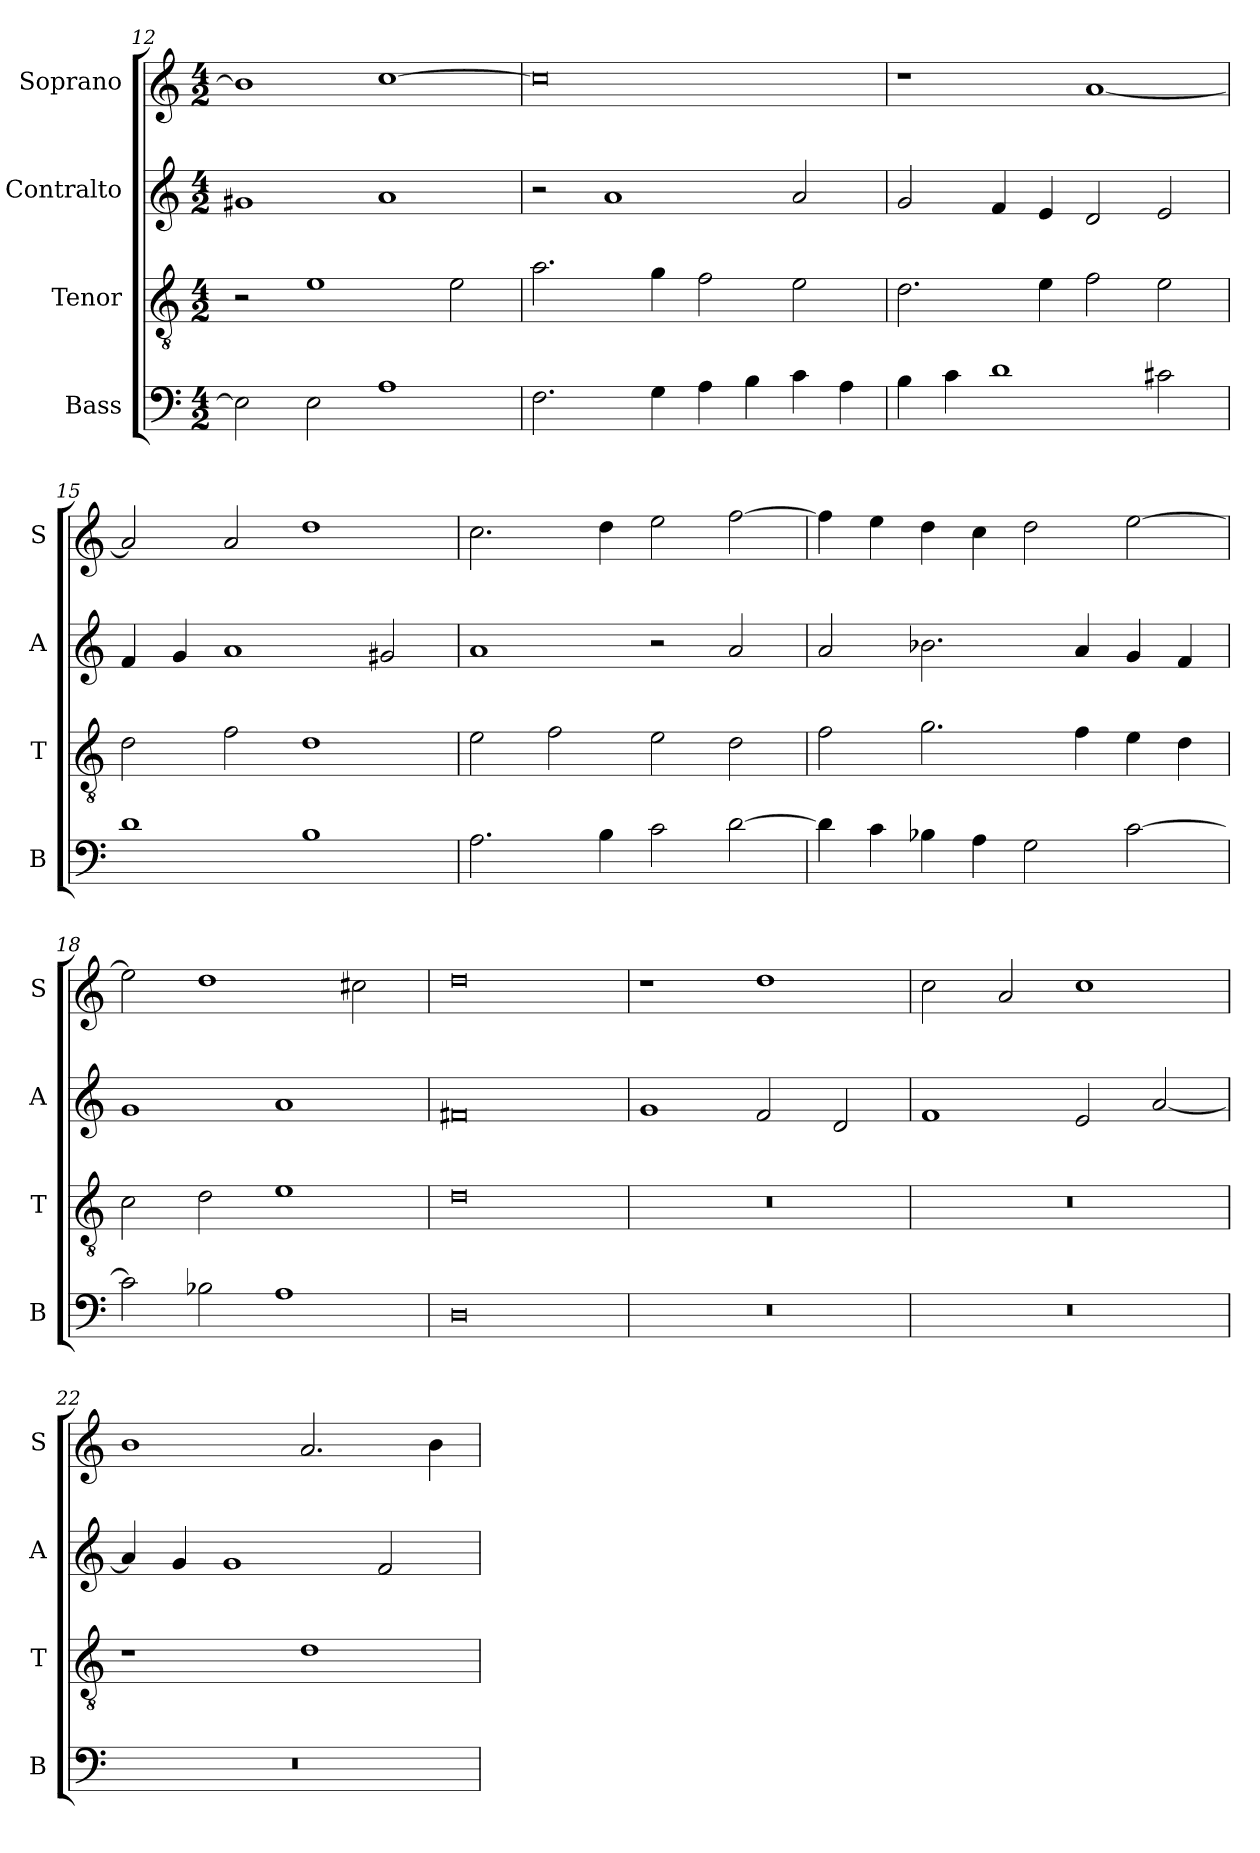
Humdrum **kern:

**kern	**kern	**kern	**kern
*part4	*part3	*part2	*part1
*staff4	*staff3	*staff2	*staff1
*I"Bass	*I"Tenor	*I"Contralto	*I"Soprano
*I'B	*I'T	*I'A	*I'S
*clefF4	*clefGv2	*clefG2	*clefG2
*k[]	*k[]	*k[]	*k[]
*D:dor	*D:dor	*D:dor	*D:dor
*M4/2	*M4/2	*M4/2	*M4/2
=12	=12	=12	=12
2E]	2r	1g#X	1b]
2E	1e	.	.
1A	.	1a	[1cc
.	2e	.	.
=13	=13	=13	=13
2.F	2.a	2r	0cc]
.	.	1a	.
4G	4g	.	.
4A	2f	.	.
4B	.	.	.
4c	2e	2a	.
4A	.	.	.
=14	=14	=14	=14
4B	2.d	2g	1r
4c	.	.	.
1d	.	4f	.
.	4e	4e	.
.	2f	2d	[1a
2c#X	2e	2e	.
=15	=15	=15	=15
1d	2d	4f	2a]
.	.	4g	.
.	2f	1a	2a
1B	1d	.	1dd
.	.	2g#X	.
=16	=16	=16	=16
2.A	2e	1a	2.cc
.	2f	.	.
4B	.	.	4dd
2c	2e	2r	2ee
[2d	2d	2a	[2ff
=17	=17	=17	=17
4d]	2f	2a	4ff]
4c	.	.	4ee
4B-X	2.g	2.b-X	4dd
4A	.	.	4cc
2G	.	.	2dd
.	4f	4a	.
[2c	4e	4g	[2ee
.	4d	4f	.
=18	=18	=18	=18
2c]	2c	1g	2ee]
2B-X	2d	.	1dd
1A	1e	1a	.
.	.	.	2cc#X
=19	=19	=19	=19
0D	0d	0f#X	0dd
=20	=20	=20	=20
0r	0r	1g	1r
.	.	2f	1dd
.	.	2d	.
=21	=21	=21	=21
0r	0r	1f	2cc
.	.	.	2a
.	.	2e	1cc
.	.	[2a	.
=22	=22	=22	=22
0r	1r	4a]	1b
.	.	4g	.
.	.	1g	.
.	1d	.	2.a
.	.	2f	.
.	.	.	4b
=	=	=	=
*-	*-	*-	*-
